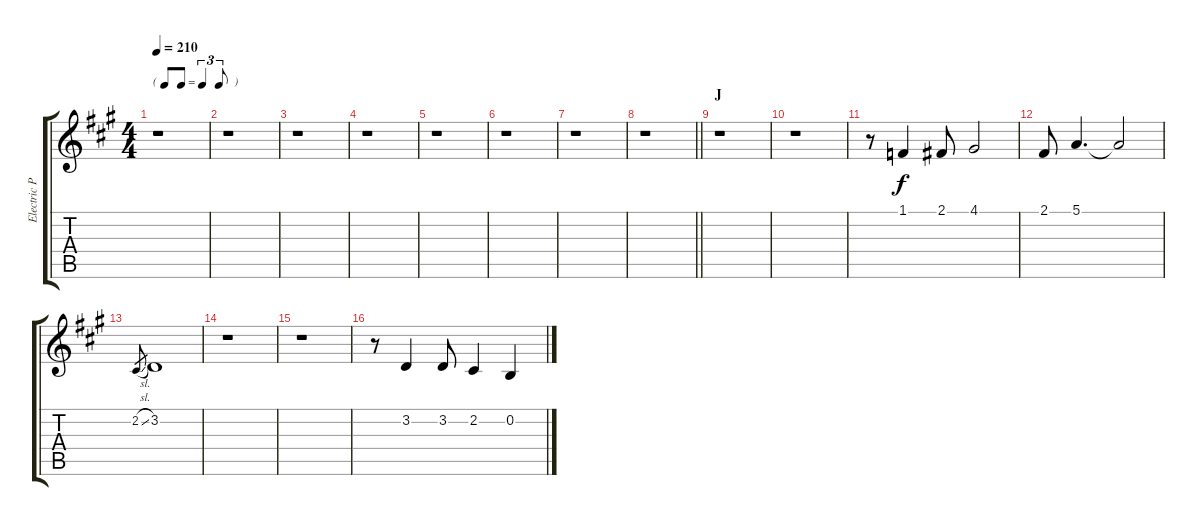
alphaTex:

\track ("Electric Piano" "Electric P") {instrument electricgrandpiano}
\staff {score tabs}
\tuning (E4 B3 G3 D3 A2 E2) {hide}
\ts (4 4)
\tf triplet8th
\tempo 210
\clef g2
\ks a
r.1{dy f} |
r.1 |
r.1 |
r.1 |
r.1 |
r.1 |
r.1 |
\barLineRight lightlight
r.1 |
\section ("" "J")
r.1 |
r.1 |
r.8 1.1.4 2.1.8 4.1.2 |
2.1.8 5.1.4{d} 5.1{t}.2 |
2.2{sl}.8{gr} 3.2.1 |
r.1 |
r.1 |
r.8 3.2.4 3.2.8 2.2.4 0.2.4
